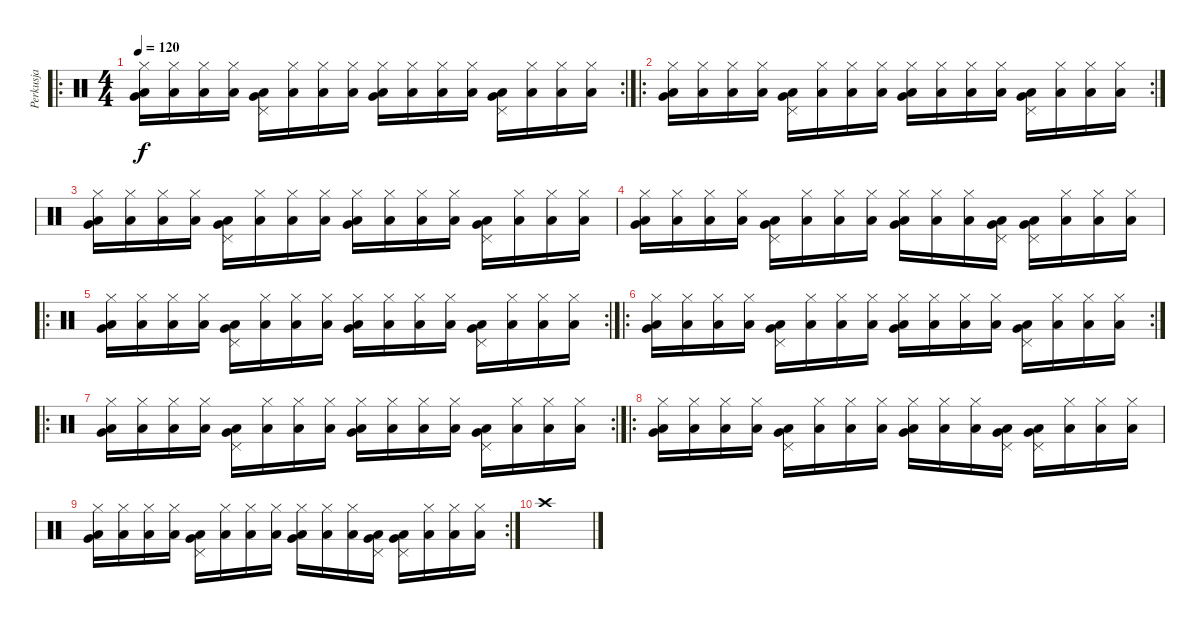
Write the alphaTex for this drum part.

\track ("Perkusja" "Perkusja") {instrument percussion}
\staff {score}
\articulation defaults
\ro
\rc 2
\ts (4 4)
\tempo 120
\clef neutral
\ks c
("Hi-Hat (closed)" "Low Tom (hit)" "Very Low Tom (hit)").16{dy f} ("Hi-Hat (closed)" "Low Tom (hit)").16 ("Hi-Hat (closed)" "Low Tom (hit)").16 ("Hi-Hat (closed)" "Low Tom (hit)").16 ("Pedal Hi-Hat (hit)" "Low Floor Tom (hit)" "Very Low Tom (hit)").16 ("Hi-Hat (closed)" "Low Tom (hit)").16 ("Hi-Hat (closed)" "Low Tom (hit)").16 ("Hi-Hat (closed)" "Low Tom (hit)").16 ("Hi-Hat (closed)" "Low Tom (hit)" "Very Low Tom (hit)").16 ("Hi-Hat (closed)" "Low Tom (hit)").16 ("Hi-Hat (closed)" "Low Tom (hit)").16 ("Hi-Hat (closed)" "Low Tom (hit)").16 ("Pedal Hi-Hat (hit)" "Low Floor Tom (hit)" "Very Low Tom (hit)").16 ("Hi-Hat (closed)" "Low Tom (hit)").16 ("Hi-Hat (closed)" "Low Tom (hit)").16 ("Hi-Hat (closed)" "Low Tom (hit)").16 |
\ro
\rc 2
("Hi-Hat (closed)" "Low Tom (hit)" "Very Low Tom (hit)").16 ("Hi-Hat (closed)" "Low Tom (hit)").16 ("Hi-Hat (closed)" "Low Tom (hit)").16 ("Hi-Hat (closed)" "Low Tom (hit)").16 ("Pedal Hi-Hat (hit)" "Low Floor Tom (hit)" "Very Low Tom (hit)").16 ("Hi-Hat (closed)" "Low Tom (hit)").16 ("Hi-Hat (closed)" "Low Tom (hit)").16 ("Hi-Hat (closed)" "Low Tom (hit)").16 ("Hi-Hat (closed)" "Low Tom (hit)" "Very Low Tom (hit)").16 ("Hi-Hat (closed)" "Low Tom (hit)").16 ("Hi-Hat (closed)" "Low Tom (hit)").16 ("Hi-Hat (closed)" "Low Tom (hit)").16 ("Pedal Hi-Hat (hit)" "Low Floor Tom (hit)" "Very Low Tom (hit)").16 ("Hi-Hat (closed)" "Low Tom (hit)").16 ("Hi-Hat (closed)" "Low Tom (hit)").16 ("Hi-Hat (closed)" "Low Tom (hit)").16 |
("Hi-Hat (closed)" "Low Tom (hit)" "Very Low Tom (hit)").16 ("Hi-Hat (closed)" "Low Tom (hit)").16 ("Hi-Hat (closed)" "Low Tom (hit)").16 ("Hi-Hat (closed)" "Low Tom (hit)").16 ("Pedal Hi-Hat (hit)" "Low Floor Tom (hit)" "Very Low Tom (hit)").16 ("Hi-Hat (closed)" "Low Tom (hit)").16 ("Hi-Hat (closed)" "Low Tom (hit)").16 ("Hi-Hat (closed)" "Low Tom (hit)").16 ("Hi-Hat (closed)" "Low Tom (hit)" "Very Low Tom (hit)").16 ("Hi-Hat (closed)" "Low Tom (hit)").16 ("Hi-Hat (closed)" "Low Tom (hit)").16 ("Hi-Hat (closed)" "Low Tom (hit)").16 ("Pedal Hi-Hat (hit)" "Low Floor Tom (hit)" "Very Low Tom (hit)").16 ("Hi-Hat (closed)" "Low Tom (hit)").16 ("Hi-Hat (closed)" "Low Tom (hit)").16 ("Hi-Hat (closed)" "Low Tom (hit)").16 |
("Hi-Hat (closed)" "Low Tom (hit)" "Very Low Tom (hit)").16 ("Hi-Hat (closed)" "Low Tom (hit)").16 ("Hi-Hat (closed)" "Low Tom (hit)").16 ("Hi-Hat (closed)" "Low Tom (hit)").16 ("Pedal Hi-Hat (hit)" "Low Floor Tom (hit)" "Very Low Tom (hit)").16 ("Hi-Hat (closed)" "Low Tom (hit)").16 ("Hi-Hat (closed)" "Low Tom (hit)").16 ("Hi-Hat (closed)" "Low Tom (hit)").16 ("Hi-Hat (closed)" "Low Tom (hit)" "Very Low Tom (hit)").16 ("Hi-Hat (closed)" "Low Tom (hit)").16 ("Hi-Hat (closed)" "Low Tom (hit)").16 ("Pedal Hi-Hat (hit)" "Low Floor Tom (hit)" "Very Low Tom (hit)").16 ("Pedal Hi-Hat (hit)" "Low Floor Tom (hit)" "Very Low Tom (hit)").16 ("Hi-Hat (closed)" "Low Tom (hit)").16 ("Hi-Hat (closed)" "Low Tom (hit)").16 ("Hi-Hat (closed)" "Low Tom (hit)").16 |
\ro
\rc 2
("Hi-Hat (closed)" "Low Tom (hit)" "Very Low Tom (hit)").16 ("Hi-Hat (closed)" "Low Tom (hit)").16 ("Hi-Hat (closed)" "Low Tom (hit)").16 ("Hi-Hat (closed)" "Low Tom (hit)").16 ("Pedal Hi-Hat (hit)" "Low Floor Tom (hit)" "Very Low Tom (hit)").16 ("Hi-Hat (closed)" "Low Tom (hit)").16 ("Hi-Hat (closed)" "Low Tom (hit)").16 ("Hi-Hat (closed)" "Low Tom (hit)").16 ("Hi-Hat (closed)" "Low Tom (hit)" "Very Low Tom (hit)").16 ("Hi-Hat (closed)" "Low Tom (hit)").16 ("Hi-Hat (closed)" "Low Tom (hit)").16 ("Hi-Hat (closed)" "Low Tom (hit)").16 ("Pedal Hi-Hat (hit)" "Low Floor Tom (hit)" "Very Low Tom (hit)").16 ("Hi-Hat (closed)" "Low Tom (hit)").16 ("Hi-Hat (closed)" "Low Tom (hit)").16 ("Hi-Hat (closed)" "Low Tom (hit)").16 |
\ro
\rc 2
("Hi-Hat (closed)" "Low Tom (hit)" "Very Low Tom (hit)").16 ("Hi-Hat (closed)" "Low Tom (hit)").16 ("Hi-Hat (closed)" "Low Tom (hit)").16 ("Hi-Hat (closed)" "Low Tom (hit)").16 ("Pedal Hi-Hat (hit)" "Low Floor Tom (hit)" "Very Low Tom (hit)").16 ("Hi-Hat (closed)" "Low Tom (hit)").16 ("Hi-Hat (closed)" "Low Tom (hit)").16 ("Hi-Hat (closed)" "Low Tom (hit)").16 ("Hi-Hat (closed)" "Low Tom (hit)" "Very Low Tom (hit)").16 ("Hi-Hat (closed)" "Low Tom (hit)").16 ("Hi-Hat (closed)" "Low Tom (hit)").16 ("Hi-Hat (closed)" "Low Tom (hit)").16 ("Pedal Hi-Hat (hit)" "Low Floor Tom (hit)" "Very Low Tom (hit)").16 ("Hi-Hat (closed)" "Low Tom (hit)").16 ("Hi-Hat (closed)" "Low Tom (hit)").16 ("Hi-Hat (closed)" "Low Tom (hit)").16 |
\ro
\rc 2
("Hi-Hat (closed)" "Low Tom (hit)" "Very Low Tom (hit)").16 ("Hi-Hat (closed)" "Low Tom (hit)").16 ("Hi-Hat (closed)" "Low Tom (hit)").16 ("Hi-Hat (closed)" "Low Tom (hit)").16 ("Pedal Hi-Hat (hit)" "Low Floor Tom (hit)" "Very Low Tom (hit)").16 ("Hi-Hat (closed)" "Low Tom (hit)").16 ("Hi-Hat (closed)" "Low Tom (hit)").16 ("Hi-Hat (closed)" "Low Tom (hit)").16 ("Hi-Hat (closed)" "Low Tom (hit)" "Very Low Tom (hit)").16 ("Hi-Hat (closed)" "Low Tom (hit)").16 ("Hi-Hat (closed)" "Low Tom (hit)").16 ("Hi-Hat (closed)" "Low Tom (hit)").16 ("Pedal Hi-Hat (hit)" "Low Floor Tom (hit)" "Very Low Tom (hit)").16 ("Hi-Hat (closed)" "Low Tom (hit)").16 ("Hi-Hat (closed)" "Low Tom (hit)").16 ("Hi-Hat (closed)" "Low Tom (hit)").16 |
\ro
("Hi-Hat (closed)" "Low Tom (hit)" "Very Low Tom (hit)").16 ("Hi-Hat (closed)" "Low Tom (hit)").16 ("Hi-Hat (closed)" "Low Tom (hit)").16 ("Hi-Hat (closed)" "Low Tom (hit)").16 ("Pedal Hi-Hat (hit)" "Low Floor Tom (hit)" "Very Low Tom (hit)").16 ("Hi-Hat (closed)" "Low Tom (hit)").16 ("Hi-Hat (closed)" "Low Tom (hit)").16 ("Hi-Hat (closed)" "Low Tom (hit)").16 ("Hi-Hat (closed)" "Low Tom (hit)" "Very Low Tom (hit)").16 ("Hi-Hat (closed)" "Low Tom (hit)").16 ("Hi-Hat (closed)" "Low Tom (hit)").16 ("Pedal Hi-Hat (hit)" "Low Floor Tom (hit)" "Very Low Tom (hit)").16 ("Pedal Hi-Hat (hit)" "Low Floor Tom (hit)" "Very Low Tom (hit)").16 ("Hi-Hat (closed)" "Low Tom (hit)").16 ("Hi-Hat (closed)" "Low Tom (hit)").16 ("Hi-Hat (closed)" "Low Tom (hit)").16 |
\rc 2
("Hi-Hat (closed)" "Low Tom (hit)" "Very Low Tom (hit)").16 ("Hi-Hat (closed)" "Low Tom (hit)").16 ("Hi-Hat (closed)" "Low Tom (hit)").16 ("Hi-Hat (closed)" "Low Tom (hit)").16 ("Pedal Hi-Hat (hit)" "Low Floor Tom (hit)" "Very Low Tom (hit)").16 ("Hi-Hat (closed)" "Low Tom (hit)").16 ("Hi-Hat (closed)" "Low Tom (hit)").16 ("Hi-Hat (closed)" "Low Tom (hit)").16 ("Hi-Hat (closed)" "Low Tom (hit)" "Very Low Tom (hit)").16 ("Hi-Hat (closed)" "Low Tom (hit)").16 ("Hi-Hat (closed)" "Low Tom (hit)").16 ("Pedal Hi-Hat (hit)" "Low Floor Tom (hit)" "Very Low Tom (hit)").16 ("Pedal Hi-Hat (hit)" "Low Floor Tom (hit)" "Very Low Tom (hit)").16 ("Hi-Hat (closed)" "Low Tom (hit)").16 ("Hi-Hat (closed)" "Low Tom (hit)").16 ("Hi-Hat (closed)" "Low Tom (hit)").16 |
"Crash high (hit)".1
